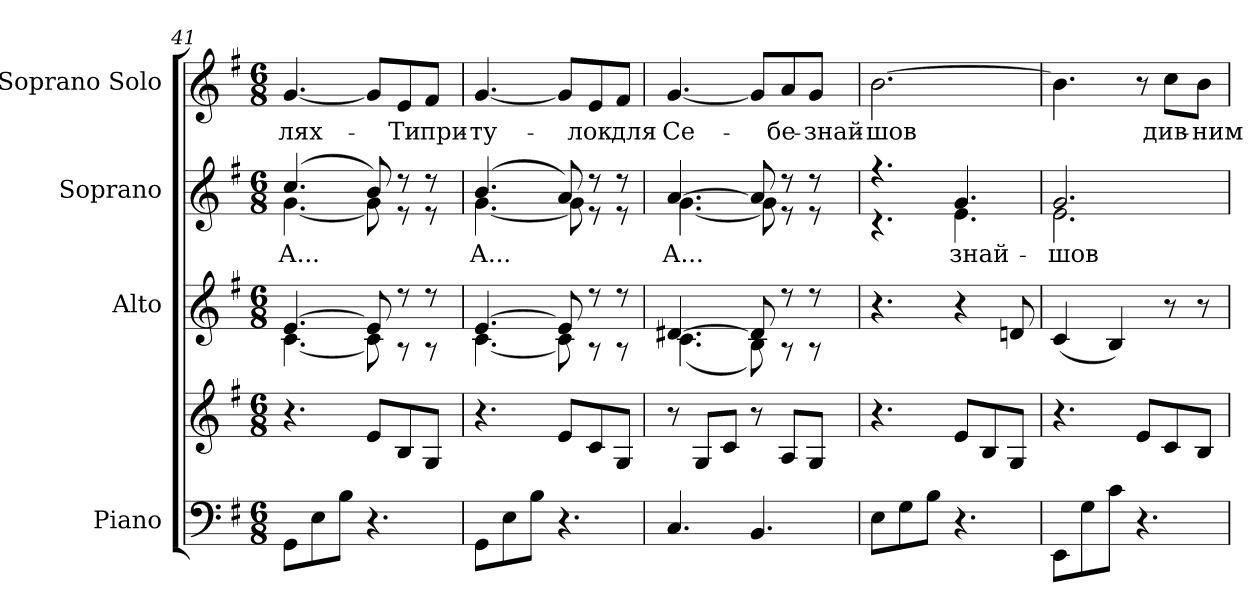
**kern	**kern	**kern	**kern	**text	**kern	**text
*part4	*part4	*part3	*part2	*part2	*part1	*part1
*staff5	*staff4	*staff3	*staff2	*staff2	*staff1	*staff1
*I"Piano	*	*I"Alto	*I"Soprano	*	*I"Soprano Solo	*
*clefF4	*clefG2	*clefG2	*clefG2	*	*clefG2	*
*k[f#]	*k[f#]	*k[f#]	*k[f#]	*	*k[f#]	*
*e:	*e:	*e:	*e:	*	*e:	*
*M6/8	*M6/8	*M6/8	*M6/8	*	*M6/8	*
=41	=41	=41	=41	=41	=41	=41
*	*	*^	*	*	*	*
!	!	!	!	!	!LO:LY:b:color=#000000	!	!
*	*	*	*	*^	*	*	*
!	!	!	!	!	!	!	!	!LO:LY:b:color=#000000
8GGi\L	4.r	[>4.ei/	[<4.ci\	(4.cci/	[<4.gi\	А...	[<4.gi/	-лях-
8Ei\	.	.	.	.	.	.	.	.
8Bi\J	.	.	.	.	.	.	.	.
4.r	8ei/L	8ei/]	8ci\]	8bi/)	8gi\]	.	8gi/L]	.
!	!	!	!	!	!	!	!	!LO:LY:b:color=#000000
.	8Bi/	8r	8r	8r	8r	.	8ei/	-Ти
!	!	!	!	!	!	!	!	!LO:LY:b:color=#000000
.	8Gi/J	8r	8r	8r	8r	.	8f#i/J	при-
=42	=42	=42	=42	=42	=42	=42	=42	=42
!	!	!	!	!	!	!LO:LY:b:color=#000000	!	!
!	!	!	!	!	!	!	!	!LO:LY:b:color=#000000
8GGi\L	4.r	[>4.ei/	[<4.ci\	(4.bi/	[<4.gi\	А...	[<4.gi/	-ту-
8Ei\	.	.	.	.	.	.	.	.
8Bi\J	.	.	.	.	.	.	.	.
4.r	8ei/L	8ei/]	8ci\]	8ai/)	8gi\]	.	8gi/L]	.
!	!	!	!	!	!	!	!	!LO:LY:b:color=#000000
.	8ci/	8r	8r	8r	8r	.	8ei/	-лок
!	!	!	!	!	!	!	!	!LO:LY:b:color=#000000
.	8Gi/J	8r	8r	8r	8r	.	8f#i/J	для
!!LO:LB:g=z
=43	=43	=43	=43	=43	=43	=43	=43	=43
!	!	!	!	!	!	!LO:LY:b:color=#000000	!	!
!	!	!	!	!	!	!	!	!LO:LY:b:color=#000000
4.Ci/	8r	[>4.d#Xi/	(4.ci\	[>4.ai/	[<4.gi\	А...	[<4.gi/	Се-
.	8Gi/L	.	.	.	.	.	.	.
.	8ci/J	.	.	.	.	.	.	.
4.BBi/	8r	8d#i/]	8Bi\)	8ai/]	8gi\]	.	8gi/L]	.
!	!	!	!	!	!	!	!	!LO:LY:b:color=#000000
.	8Ai/L	8r	8r	8r	8r	.	8ai/	-бе-
!	!	!	!	!	!	!	!	!LO:LY:b:color=#000000
.	8Gi/J	8r	8r	8r	8r	.	8gi/J	-знай-
*	*	*v	*v	*	*	*	*	*
=44	=44	=44	=44	=44	=44	=44	=44
*	*	*^	*	*	*	*	*
!	!	!	!	!	!	!	!	!LO:LY:b:color=#000000
*	*	*v	*v	*	*	*	*	*
8Ei\L	4.r	4.r	4.r	4.r	.	[>2.bi\	-шов
8Gi\	.	.	.	.	.	.	.
8Bi\J	.	.	.	.	.	.	.
!	!	!	!	!	!LO:LY:b:color=#000000	!	!
4.r	8ei/L	4r	4.gi/	4.ei\	знай-	.	.
.	8Bi/	.	.	.	.	.	.
.	8Gi/J	8dni/	.	.	.	.	.
=45	=45	=45	=45	=45	=45	=45	=45
!	!	!	!	!	!LO:LY:b:color=#000000	!	!
8EEi\L	4.r	(4ci/	2.gi/	2.ei\	-шов	4.bi\]	.
8Gi\	.	.	.	.	.	.	.
8ci\J	.	4Bi/)	.	.	.	.	.
4.r	8ei/L	.	.	.	.	8r	.
!	!	!	!	!	!	!	!LO:LY:b:color=#000000
.	8ci/	8r	.	.	.	8cci\L	див-
!	!	!	!	!	!	!	!LO:LY:b:color=#000000
.	8Bi/J	8r	.	.	.	8bi\J	-ним
*	*	*	*v	*v	*	*	*
=	=	=	=	=	=	=
*-	*-	*-	*-	*-	*-	*-
